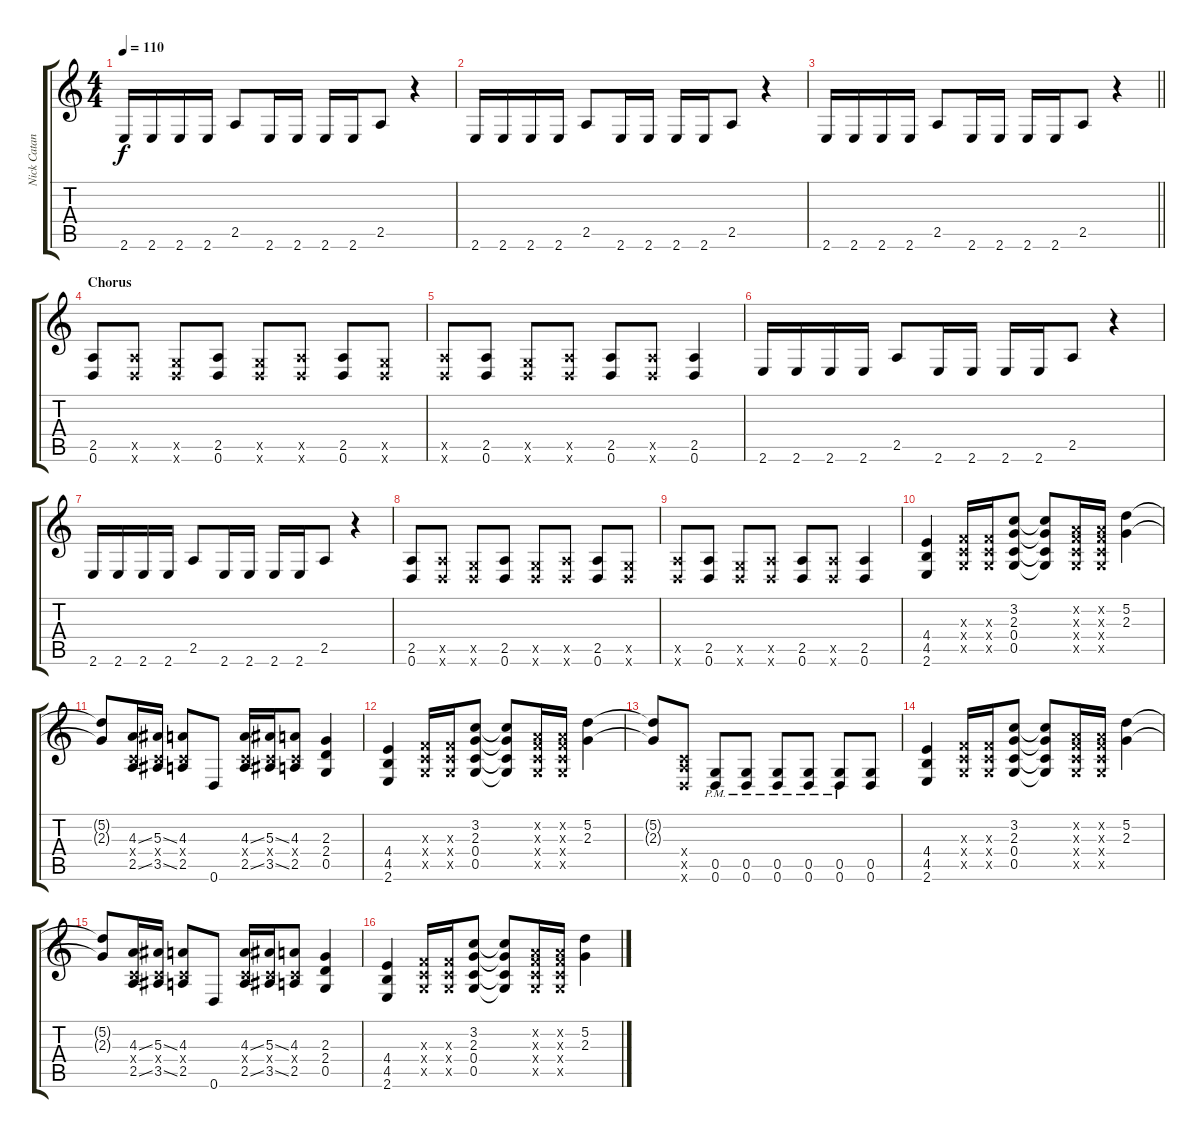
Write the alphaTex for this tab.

\track ("Nick Catanese" "Nick Catan") {instrument overdrivenguitar}
\staff {score tabs}
\tuning (D4 A3 F3 C3 G2 D2) {hide}
\ts (4 4)
\tempo 110
\clef g2
\ks c
2.6.16{dy f} 2.6.16 2.6.16 2.6.16 2.5.8 2.6.16 2.6.16 2.6.16 2.6.16 2.5.8 r.4 |
2.6.16 2.6.16 2.6.16 2.6.16 2.5.8 2.6.16 2.6.16 2.6.16 2.6.16 2.5.8 r.4 |
\barLineRight lightlight
2.6.16 2.6.16 2.6.16 2.6.16 2.5.8 2.6.16 2.6.16 2.6.16 2.6.16 2.5.8 r.4 |
\section ("" "Chorus")
(2.5 0.6).8 (2.5{x} 0.6{x}).8 (0.5{x} 0.6{x}).8 (2.5 0.6).8 (0.5{x} 0.6{x}).8 (2.5{x} 0.6{x}).8 (2.5 0.6).8 (0.5{x} 0.6{x}).8 |
(2.5{x} 0.6{x}).8 (2.5 0.6).8 (0.5{x} 0.6{x}).8 (2.5{x} 0.6{x}).8 (2.5 0.6).8 (2.5{x} 0.6{x}).8 (2.5 0.6).4 |
2.6.16 2.6.16 2.6.16 2.6.16 2.5.8 2.6.16 2.6.16 2.6.16 2.6.16 2.5.8 r.4 |
2.6.16 2.6.16 2.6.16 2.6.16 2.5.8 2.6.16 2.6.16 2.6.16 2.6.16 2.5.8 r.4 |
(2.5 0.6).8 (2.5{x} 0.6{x}).8 (0.5{x} 0.6{x}).8 (2.5 0.6).8 (0.5{x} 0.6{x}).8 (2.5{x} 0.6{x}).8 (2.5 0.6).8 (0.5{x} 0.6{x}).8 |
(2.5{x} 0.6{x}).8 (2.5 0.6).8 (0.5{x} 0.6{x}).8 (2.5{x} 0.6{x}).8 (2.5 0.6).8 (2.5{x} 0.6{x}).8 (2.5 0.6).4 |
(4.4 4.5 2.6).4 (0.3{x} 0.4{x} 0.5{x}).16 (0.3{x} 0.4{x} 0.5{x}).16 (3.2 2.3 0.4 0.5).8 (3.2{t} 2.3{t} 0.4{t} 0.5{t}).8 (0.2{x} 0.3{x} 0.4{x} 0.5{x}).16 (0.2{x} 0.3{x} 0.4{x} 0.5{x}).16 (5.2 2.3).4 |
(5.2{t} 2.3{t}).8 (4.3{ss} 0.4{x} 2.5{ss}).16 (5.3{ss} 0.4{x} 3.5{ss}).16 (4.3 0.4{x} 2.5).8 0.6.8 (4.3{ss} 0.4{x} 2.5{ss}).16 (5.3{ss} 0.4{x} 3.5{ss}).16 (4.3 0.4{x} 2.5).8 (2.3 2.4 0.5).4 |
(4.4 4.5 2.6).4 (0.3{x} 0.4{x} 0.5{x}).16 (0.3{x} 0.4{x} 0.5{x}).16 (3.2 2.3 0.4 0.5).8 (3.2{t} 2.3{t} 0.4{t} 0.5{t}).8 (0.2{x} 0.3{x} 0.4{x} 0.5{x}).16 (0.2{x} 0.3{x} 0.4{x} 0.5{x}).16 (5.2 2.3).4 |
(5.2{t} 2.3{t}).8 (0.4{x} 2.5{x} 0.6{x}).8 (0.5{pm} 0.6{pm}).8 (0.5{pm} 0.6{pm}).8 (0.5{pm} 0.6{pm}).8 (0.5{pm} 0.6{pm}).8 (0.5{pm} 0.6{pm}).8 (0.5 0.6).8 |
(4.4 4.5 2.6).4 (0.3{x} 0.4{x} 0.5{x}).16 (0.3{x} 0.4{x} 0.5{x}).16 (3.2 2.3 0.4 0.5).8 (3.2{t} 2.3{t} 0.4{t} 0.5{t}).8 (0.2{x} 0.3{x} 0.4{x} 0.5{x}).16 (0.2{x} 0.3{x} 0.4{x} 0.5{x}).16 (5.2 2.3).4 |
(5.2{t} 2.3{t}).8 (4.3{ss} 0.4{x} 2.5{ss}).16 (5.3{ss} 0.4{x} 3.5{ss}).16 (4.3 0.4{x} 2.5).8 0.6.8 (4.3{ss} 0.4{x} 2.5{ss}).16 (5.3{ss} 0.4{x} 3.5{ss}).16 (4.3 0.4{x} 2.5).8 (2.3 2.4 0.5).4 |
(4.4 4.5 2.6).4 (0.3{x} 0.4{x} 0.5{x}).16 (0.3{x} 0.4{x} 0.5{x}).16 (3.2 2.3 0.4 0.5).8 (3.2{t} 2.3{t} 0.4{t} 0.5{t}).8 (0.2{x} 0.3{x} 0.4{x} 0.5{x}).16 (0.2{x} 0.3{x} 0.4{x} 0.5{x}).16 (5.2 2.3).4
